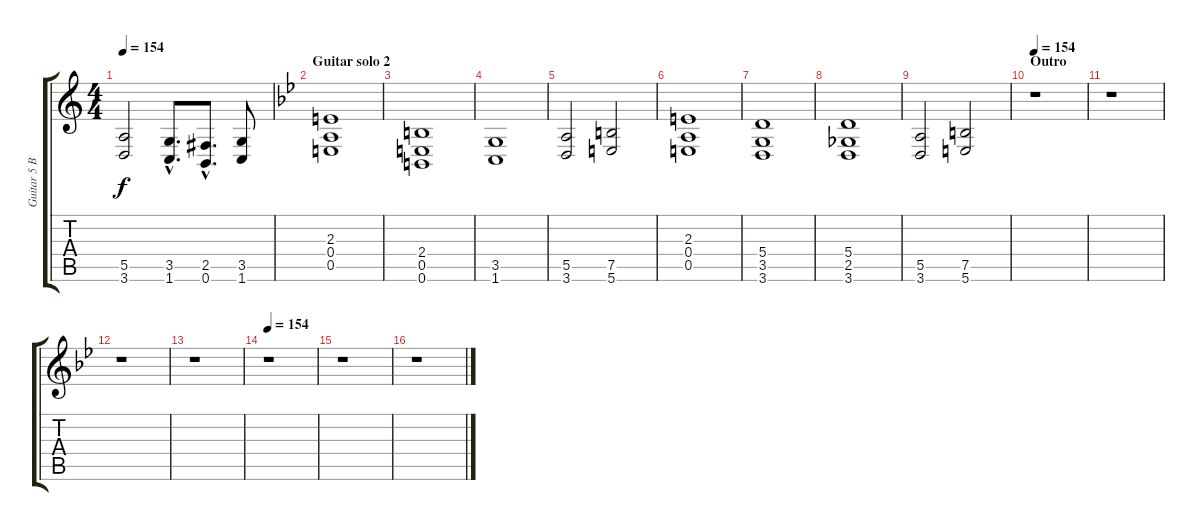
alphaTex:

\track ("Guitar 5 B" "Guitar 5 B") {instrument distortionguitar}
\staff {score tabs}
\tuning (B3 Gb3 D3 A2 E2 B1) {hide}
\ts (4 4)
\tempo 154
\clef g2
\ks c
(5.5 3.6).2{dy f} (3.5{hac} 1.6{hac}).8{d} (2.5{hac} 0.6{hac}).8{d} (3.5 1.6).8 |
\section ("" "Guitar solo 2")
\ks gminor
(2.3 0.4 0.5).1 |
(2.4 0.5 0.6).1 |
(3.5 1.6).1 |
(5.5 3.6).2 (7.5 5.6).2 |
(2.3 0.4 0.5).1 |
(5.4 3.5 3.6).1 |
(5.4 2.5 3.6).1 |
(5.5 3.6).2 (7.5 5.6).2 |
\section ("" "Outro")
\tempo 154
r.1 |
r.1 |
r.1 |
r.1 |
\tempo 154
r.1 |
r.1 |
r.1
